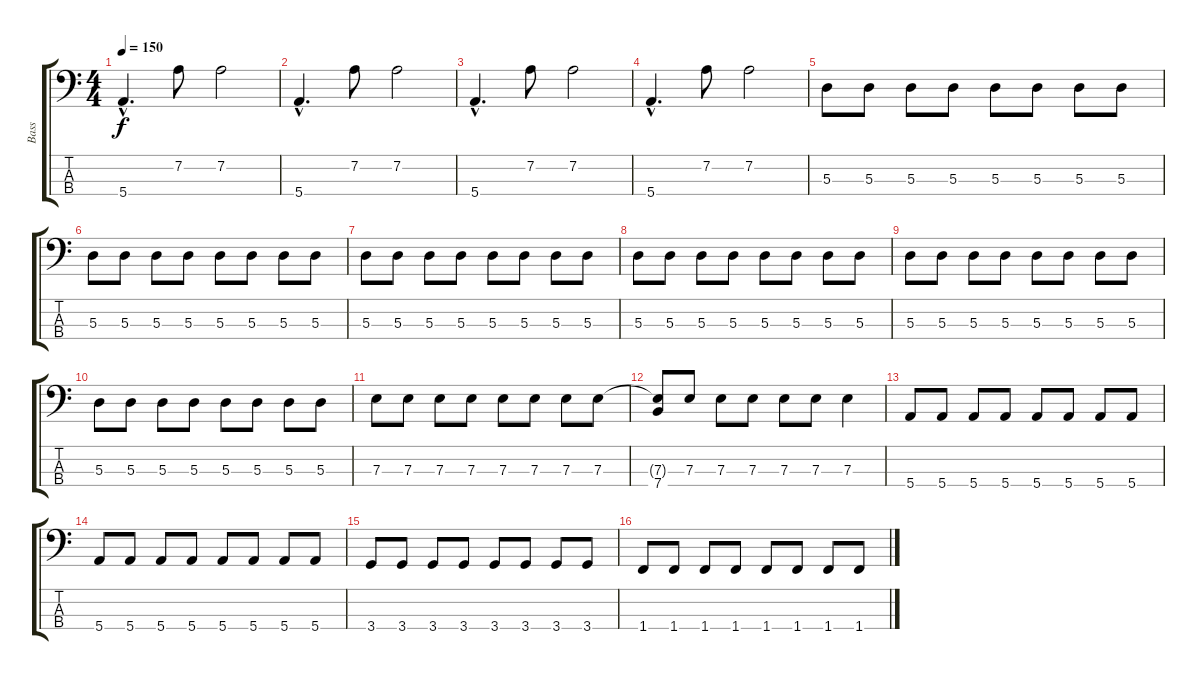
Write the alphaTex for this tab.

\track ("Bass" "Bass") {instrument electricbasspick}
\staff {score tabs}
\tuning (G2 D2 A1 E1) {hide}
\ts (4 4)
\tempo 150
\clef f4
\ks c
5.4{hac}.4{d dy f} 7.2.8 7.2.2 |
5.4{hac}.4{d} 7.2.8 7.2.2 |
5.4{hac}.4{d} 7.2.8 7.2.2 |
5.4{hac}.4{d} 7.2.8 7.2.2 |
5.3.8 5.3.8 5.3.8 5.3.8 5.3.8 5.3.8 5.3.8 5.3.8 |
5.3.8 5.3.8 5.3.8 5.3.8 5.3.8 5.3.8 5.3.8 5.3.8 |
5.3.8 5.3.8 5.3.8 5.3.8 5.3.8 5.3.8 5.3.8 5.3.8 |
5.3.8 5.3.8 5.3.8 5.3.8 5.3.8 5.3.8 5.3.8 5.3.8 |
5.3.8 5.3.8 5.3.8 5.3.8 5.3.8 5.3.8 5.3.8 5.3.8 |
5.3.8 5.3.8 5.3.8 5.3.8 5.3.8 5.3.8 5.3.8 5.3.8 |
7.3.8 7.3.8 7.3.8 7.3.8 7.3.8 7.3.8 7.3.8 7.3.8 |
(7.3{t} 7.4).8 7.3.8 7.3.8 7.3.8 7.3.8 7.3.8 7.3.4 |
5.4.8 5.4.8 5.4.8 5.4.8 5.4.8 5.4.8 5.4.8 5.4.8 |
5.4.8 5.4.8 5.4.8 5.4.8 5.4.8 5.4.8 5.4.8 5.4.8 |
3.4.8 3.4.8 3.4.8 3.4.8 3.4.8 3.4.8 3.4.8 3.4.8 |
1.4.8 1.4.8 1.4.8 1.4.8 1.4.8 1.4.8 1.4.8 1.4.8
